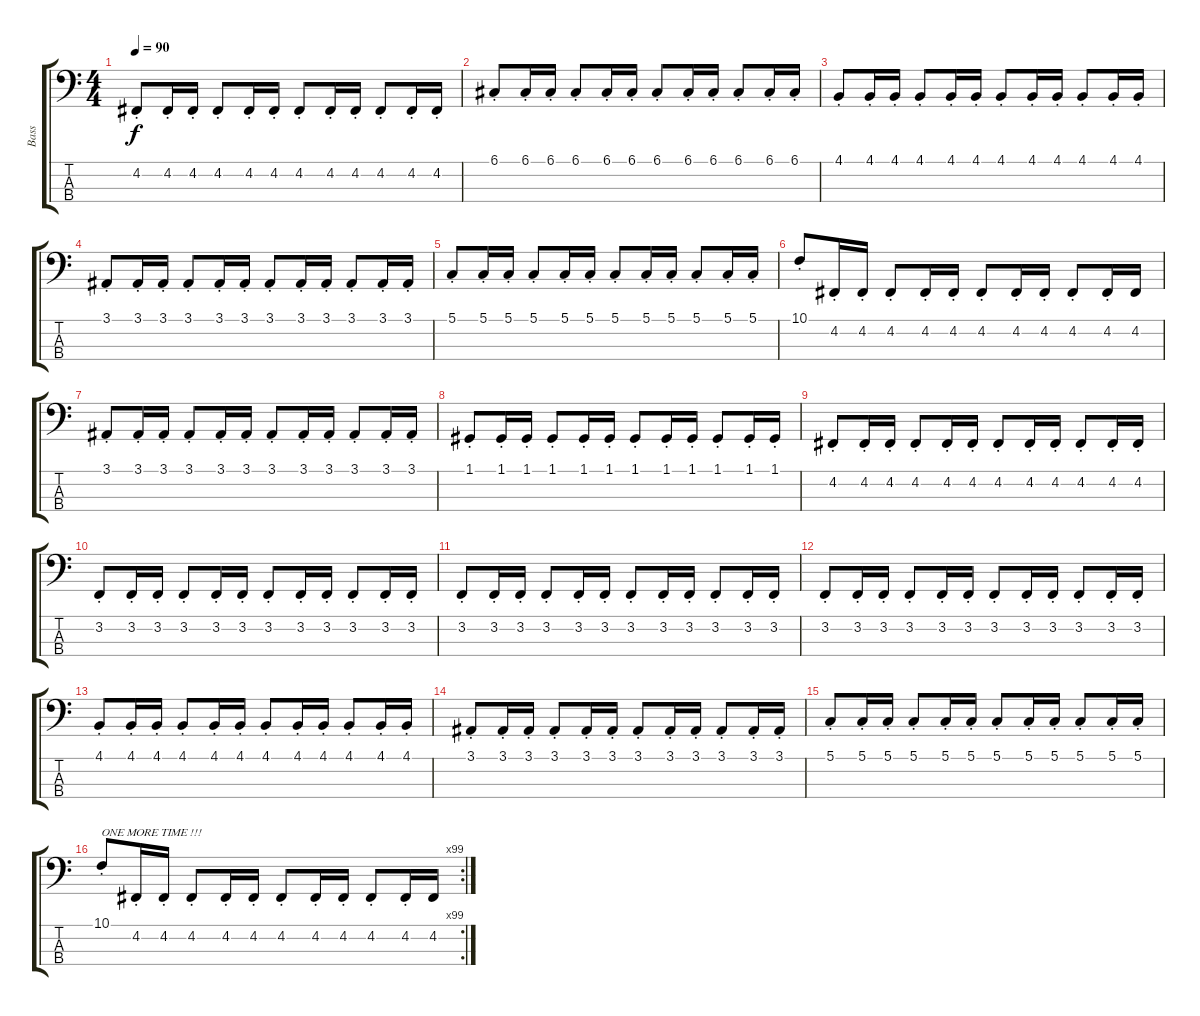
\track ("Bass" "Bass") {instrument electricpiano1}
\staff {score tabs}
\tuning (G2 D2 A1 E1) {hide}
\ts (4 4)
\tempo 90
\clef f4
\ks c
4.2{st}.8{dy f} 4.2{st}.16 4.2{st}.16 4.2{st}.8 4.2{st}.16 4.2{st}.16 4.2{st}.8 4.2{st}.16 4.2{st}.16 4.2{st}.8 4.2{st}.16 4.2{st}.16 |
6.1{st}.8 6.1{st}.16 6.1{st}.16 6.1{st}.8 6.1{st}.16 6.1{st}.16 6.1{st}.8 6.1{st}.16 6.1{st}.16 6.1{st}.8 6.1{st}.16 6.1{st}.16 |
4.1{st}.8 4.1{st}.16 4.1{st}.16 4.1{st}.8 4.1{st}.16 4.1{st}.16 4.1{st}.8 4.1{st}.16 4.1{st}.16 4.1{st}.8 4.1{st}.16 4.1{st}.16 |
3.1{st}.8 3.1{st}.16 3.1{st}.16 3.1{st}.8 3.1{st}.16 3.1{st}.16 3.1{st}.8 3.1{st}.16 3.1{st}.16 3.1{st}.8 3.1{st}.16 3.1{st}.16 |
5.1{st}.8 5.1{st}.16 5.1{st}.16 5.1{st}.8 5.1{st}.16 5.1{st}.16 5.1{st}.8 5.1{st}.16 5.1{st}.16 5.1{st}.8 5.1{st}.16 5.1{st}.16 |
10.1{st}.8 4.2{st}.16 4.2{st}.16 4.2{st}.8 4.2{st}.16 4.2{st}.16 4.2{st}.8 4.2{st}.16 4.2{st}.16 4.2{st}.8 4.2{st}.16 4.2.16 |
3.1{st}.8 3.1{st}.16 3.1{st}.16 3.1{st}.8 3.1{st}.16 3.1{st}.16 3.1{st}.8 3.1{st}.16 3.1{st}.16 3.1{st}.8 3.1{st}.16 3.1{st}.16 |
1.1{st}.8 1.1{st}.16 1.1{st}.16 1.1{st}.8 1.1{st}.16 1.1{st}.16 1.1{st}.8 1.1{st}.16 1.1{st}.16 1.1{st}.8 1.1{st}.16 1.1{st}.16 |
4.2{st}.8 4.2{st}.16 4.2{st}.16 4.2{st}.8 4.2{st}.16 4.2{st}.16 4.2{st}.8 4.2{st}.16 4.2{st}.16 4.2{st}.8 4.2{st}.16 4.2{st}.16 |
3.2{st}.8 3.2{st}.16 3.2{st}.16 3.2{st}.8 3.2{st}.16 3.2{st}.16 3.2{st}.8 3.2{st}.16 3.2{st}.16 3.2{st}.8 3.2{st}.16 3.2{st}.16 |
3.2{st}.8 3.2{st}.16 3.2{st}.16 3.2{st}.8 3.2{st}.16 3.2{st}.16 3.2{st}.8 3.2{st}.16 3.2{st}.16 3.2{st}.8 3.2{st}.16 3.2{st}.16 |
3.2{st}.8 3.2{st}.16 3.2{st}.16 3.2{st}.8 3.2{st}.16 3.2{st}.16 3.2{st}.8 3.2{st}.16 3.2{st}.16 3.2{st}.8 3.2{st}.16 3.2{st}.16 |
4.1{st}.8 4.1{st}.16 4.1{st}.16 4.1{st}.8 4.1{st}.16 4.1{st}.16 4.1{st}.8 4.1{st}.16 4.1{st}.16 4.1{st}.8 4.1{st}.16 4.1{st}.16 |
3.1{st}.8 3.1{st}.16 3.1{st}.16 3.1{st}.8 3.1{st}.16 3.1{st}.16 3.1{st}.8 3.1{st}.16 3.1{st}.16 3.1{st}.8 3.1{st}.16 3.1{st}.16 |
5.1{st}.8 5.1{st}.16 5.1{st}.16 5.1{st}.8 5.1{st}.16 5.1{st}.16 5.1{st}.8 5.1{st}.16 5.1{st}.16 5.1{st}.8 5.1{st}.16 5.1{st}.16 |
\rc 99
10.1{st}.8{txt "ONE MORE TIME !!!"} 4.2{st}.16 4.2{st}.16 4.2{st}.8 4.2{st}.16 4.2{st}.16 4.2{st}.8 4.2{st}.16 4.2{st}.16 4.2{st}.8 4.2{st}.16 4.2.16
